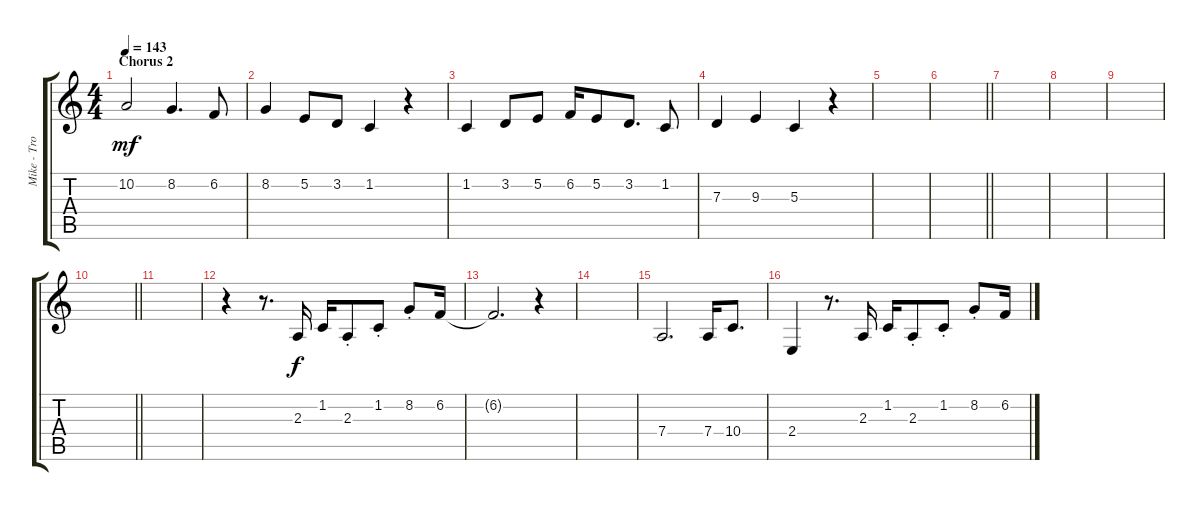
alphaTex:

\track ("Mike - Trombone" "Mike - Tro") {instrument trombone}
\staff {score tabs}
\tuning (E4 B3 G3 D3 A2 E2) {hide}
\ts (4 4)
\section ("" "Chorus 2")
\tempo 143
\clef g2
\ks c
10.2.2{dy mf} 8.2.4{d} 6.2.8 |
8.2.4 5.2.8 3.2.8 1.2.4 r.4 |
1.2.4 3.2.8 5.2.8 6.2.16 5.2.8 3.2.8{d} 1.2.8 |
7.3.4 9.3.4 5.3.4 r.4 |
|
\barLineRight lightlight
|
|
|
|
\barLineRight lightlight
|
|
r.4 r.8{d} 2.3.16{dy f} 1.2.16 2.3{st}.8 1.2{st}.8 8.2{st}.8 6.2.16 |
6.2{t}.2{d} r.4 |
|
7.4.2{d} 7.4.16 10.4.8{d} |
2.4.4 r.8{d} 2.3.16 1.2.16 2.3{st}.8 1.2{st}.8 8.2{st}.8 6.2.16
